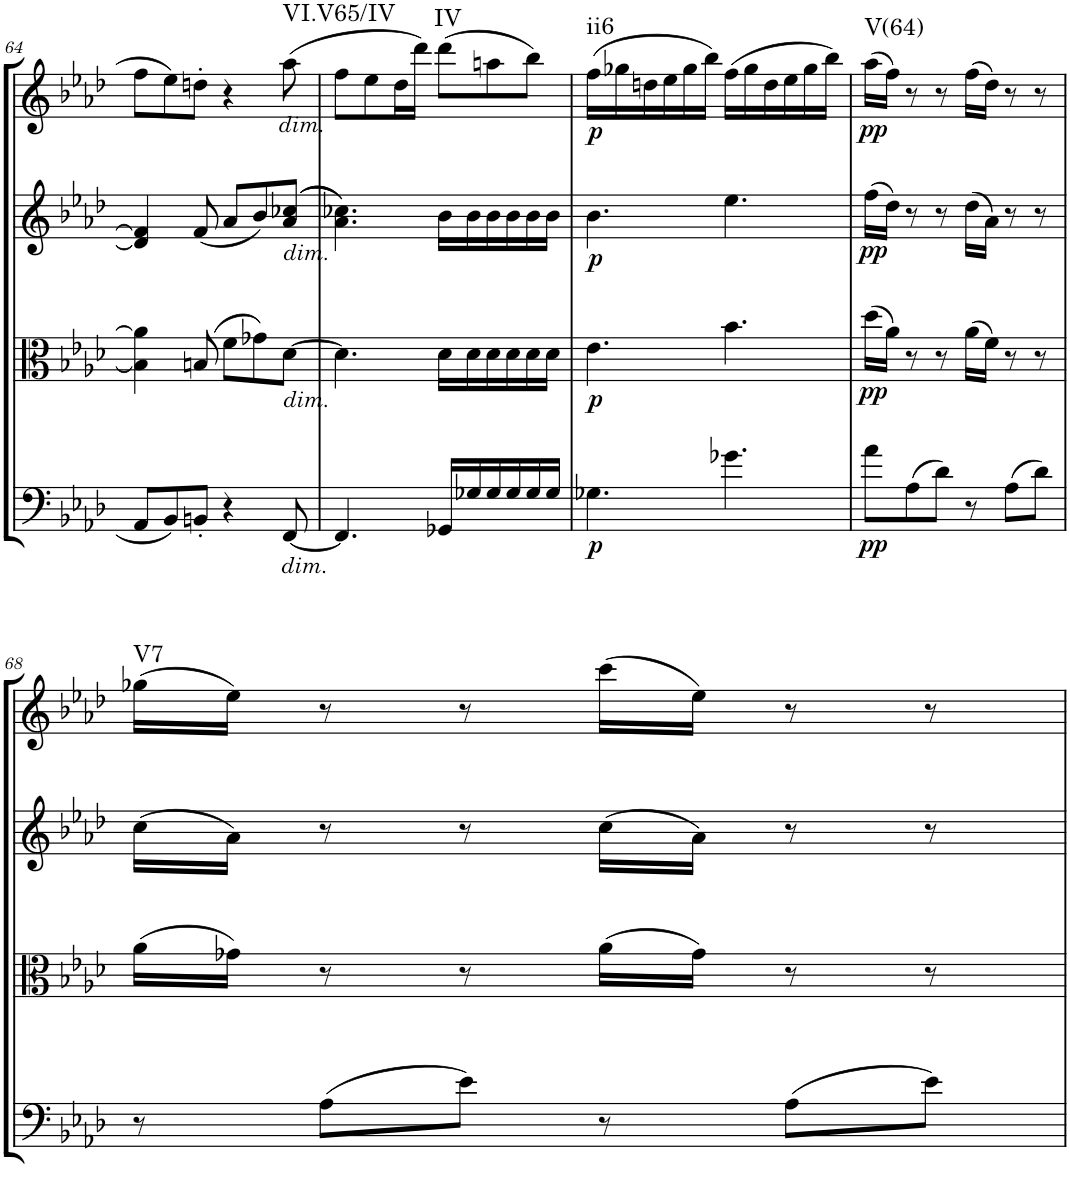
**kern	**dynam	**kern	**dynam	**kern	**dynam	**kern	**dynam	**harte
*part4	*part4	*part3	*part3	*part2	*part2	*part1	*part1	*part1
*staff4	*staff4	*staff3	*staff3	*staff2	*staff2	*staff1	*staff1	*
*I"Cello	*	*I"Viola	*	*I"2nd Violin	*	*I"1st Violin	*	*
*	*	*I'Vla	*	*I'Vln	*	*I'Vln	*	*
!!LO:PB:g=z
*clefF4	*	*clefC3	*	*clefG2	*	*clefG2	*	*
*k[b-e-a-d-]	*	*k[b-e-a-d-]	*	*k[b-e-a-d-]	*	*k[b-e-a-d-]	*	*
*M6/8	*	*M6/8	*	*M6/8	*	*M6/8	*	*
=64	=64	=64	=64	=64	=64	=64	=64	=64
8AA-/L	.	4B\] 4a-\]	.	4d/] 4f/]	.	8ff\L	.	.
8BB-/	.	.	.	.	.	8ee-\	.	.
8BBn'/J	.	(8Bn/	.	(8f/	.	8ddn'\J	.	.
4r	.	8f\L	.	8a-/L	.	4r	.	.
.	.	8g-X\)	.	8b-/)	.	.	.	.
!	!	!	!	!	!	!LO:TX:a:i:t=dim.	!	!
!	!	!	!	!LO:TX:b:i:t=dim.	!	!	!	!
!	!	!LO:TX:b:i:t=dim.	!	!	!	!	!	!
!LO:TX:b:i:t=dim.	!	!	!	!	!	!	!	!LO:H:kt=VI.V65/IV
[8FF/	.	[8d-\J	.	(>(8a-/ 8cc-X/J	.	(8aa-\	.	N
=65	=65	=65	=65	=65	=65	=65	=65	=65
4.FF/]	.	4.d-\]	.	4.a-\ 4.cc-X\))	.	8ff\L	.	.
.	.	.	.	.	.	8ee-\	.	.
.	.	.	.	.	.	16dd-\L	.	.
.	.	.	.	.	.	16ddd-\JJ)	.	.
!	!	!	!	!	!	!	!	!LO:H:kt=IV
16GG-X/LL	.	16d-\LL	.	16b-\LL	.	(8ddd-\L	.	N
16G-X/	.	16d-\	.	16b-\	.	.	.	.
16G-/	.	16d-\	.	16b-\	.	8aan\	.	.
16G-/	.	16d-\	.	16b-\	.	.	.	.
16G-/	.	16d-\	.	16b-\	.	8bb-\J)	.	.
16G-/JJ	.	16d-\JJ	.	16b-\JJ	.	.	.	.
=66	=66	=66	=66	=66	=66	=66	=66	=66
!	!LO:DY:b	!	!LO:DY:b	!	!LO:DY:b	!	!LO:DY:b	!LO:H:kt=ii6
4.G-X\	p	4.e-\	p	4.b-\	p	(16ff\LL	p	N
.	.	.	.	.	.	16gg-X\	.	.
.	.	.	.	.	.	16ddn\	.	.
.	.	.	.	.	.	16ee-\	.	.
.	.	.	.	.	.	16gg-\	.	.
.	.	.	.	.	.	16bb-\JJ)	.	.
4.g-X\	.	4.b-\	.	4.ee-\	.	(16ff\LL	.	.
.	.	.	.	.	.	16gg-\	.	.
.	.	.	.	.	.	16dd\	.	.
.	.	.	.	.	.	16ee-\	.	.
.	.	.	.	.	.	16gg-\	.	.
.	.	.	.	.	.	16bb-\JJ)	.	.
=67	=67	=67	=67	=67	=67	=67	=67	=67
!	!LO:DY:b	!	!LO:DY:b	!	!LO:DY:b	!	!LO:DY:b	!LO:H:kt=V(64)
8a-\L	pp	(16dd-\LL	pp	(16ff\LL	pp	(16aa-\LL	pp	N
.	.	16a-\JJ)	.	16dd-\JJ)	.	16ff\JJ)	.	.
(8A-\	.	8r	.	8r	.	8r	.	.
8d-\J)	.	8r	.	8r	.	8r	.	.
8r	.	(16a-\LL	.	(16dd-\LL	.	(16ff\LL	.	.
.	.	16f\JJ)	.	16a-\JJ)	.	16dd-\JJ)	.	.
(8A-\L	.	8r	.	8r	.	8r	.	.
8d-\J)	.	8r	.	8r	.	8r	.	.
!!LO:LB:g=z
=68	=68	=68	=68	=68	=68	=68	=68	=68
!	!	!	!	!	!	!	!	!LO:H:kt=V7
8r	.	(16a-\LL	.	(16cc\LL	.	(16gg-X\LL	.	N
.	.	16g-X\JJ)	.	16a-\JJ)	.	16ee-\JJ)	.	.
(8A-\L	.	8r	.	8r	.	8r	.	.
8e-\J)	.	8r	.	8r	.	8r	.	.
8r	.	(16a-\LL	.	(16cc\LL	.	(16ccc\LL	.	.
.	.	16g-\JJ)	.	16a-\JJ)	.	16ee-\JJ)	.	.
(8A-\L	.	8r	.	8r	.	8r	.	.
8e-\J)	.	8r	.	8r	.	8r	.	.
=	=	=	=	=	=	=	=	=
*-	*-	*-	*-	*-	*-	*-	*-	*-
